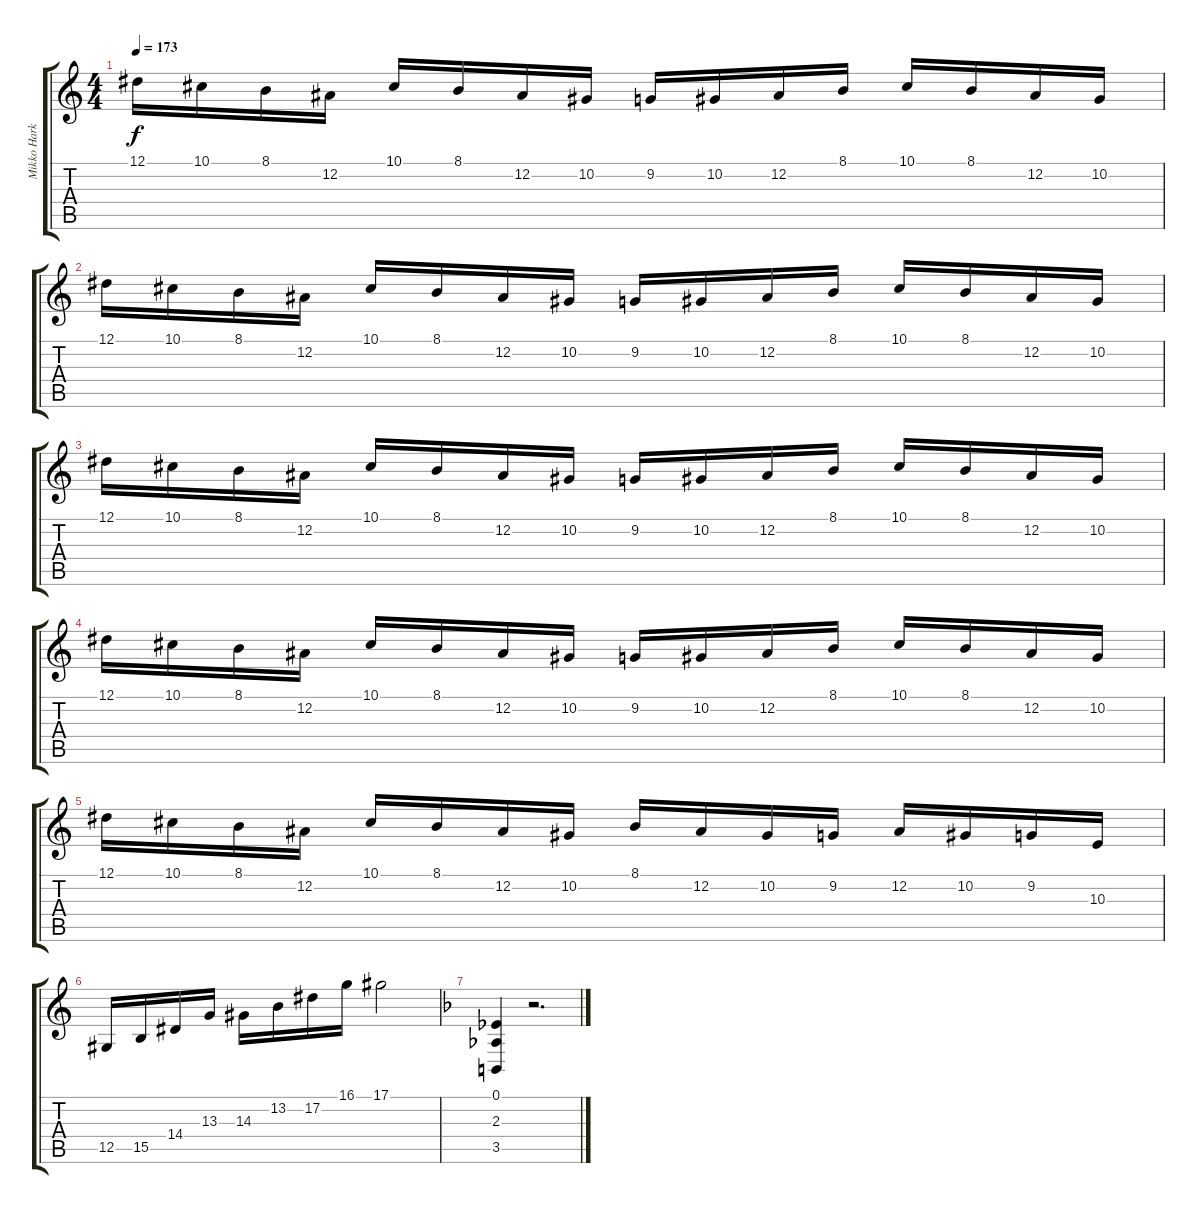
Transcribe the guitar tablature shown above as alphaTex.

\track ("Mikko Harkin - Keyboard I" "Mikko Hark") {instrument lead2sawtooth}
\staff {score tabs}
\tuning (Eb4 Bb3 Gb3 Db3 Ab2 Eb2) {hide}
\ts (4 4)
\tempo 173
\clef g2
\ks aminor
12.1.16{dy f} 10.1.16 8.1.16 12.2.16 10.1.16 8.1.16 12.2.16 10.2.16 9.2.16 10.2.16 12.2.16 8.1.16 10.1.16 8.1.16 12.2.16 10.2.16 |
12.1.16 10.1.16 8.1.16 12.2.16 10.1.16 8.1.16 12.2.16 10.2.16 9.2.16 10.2.16 12.2.16 8.1.16 10.1.16 8.1.16 12.2.16 10.2.16 |
12.1.16 10.1.16 8.1.16 12.2.16 10.1.16 8.1.16 12.2.16 10.2.16 9.2.16 10.2.16 12.2.16 8.1.16 10.1.16 8.1.16 12.2.16 10.2.16 |
12.1.16 10.1.16 8.1.16 12.2.16 10.1.16 8.1.16 12.2.16 10.2.16 9.2.16 10.2.16 12.2.16 8.1.16 10.1.16 8.1.16 12.2.16 10.2.16 |
12.1.16 10.1.16 8.1.16 12.2.16 10.1.16 8.1.16 12.2.16 10.2.16 8.1.16 12.2.16 10.2.16 9.2.16 12.2.16 10.2.16 9.2.16 10.3.16 |
12.5.16 15.5.16 14.4.16 13.3.16 14.3.16 13.2.16 17.2.16 16.1.16 17.1.2 |
\ks dminor
(0.1 2.3 3.5).4 r.2{d}
